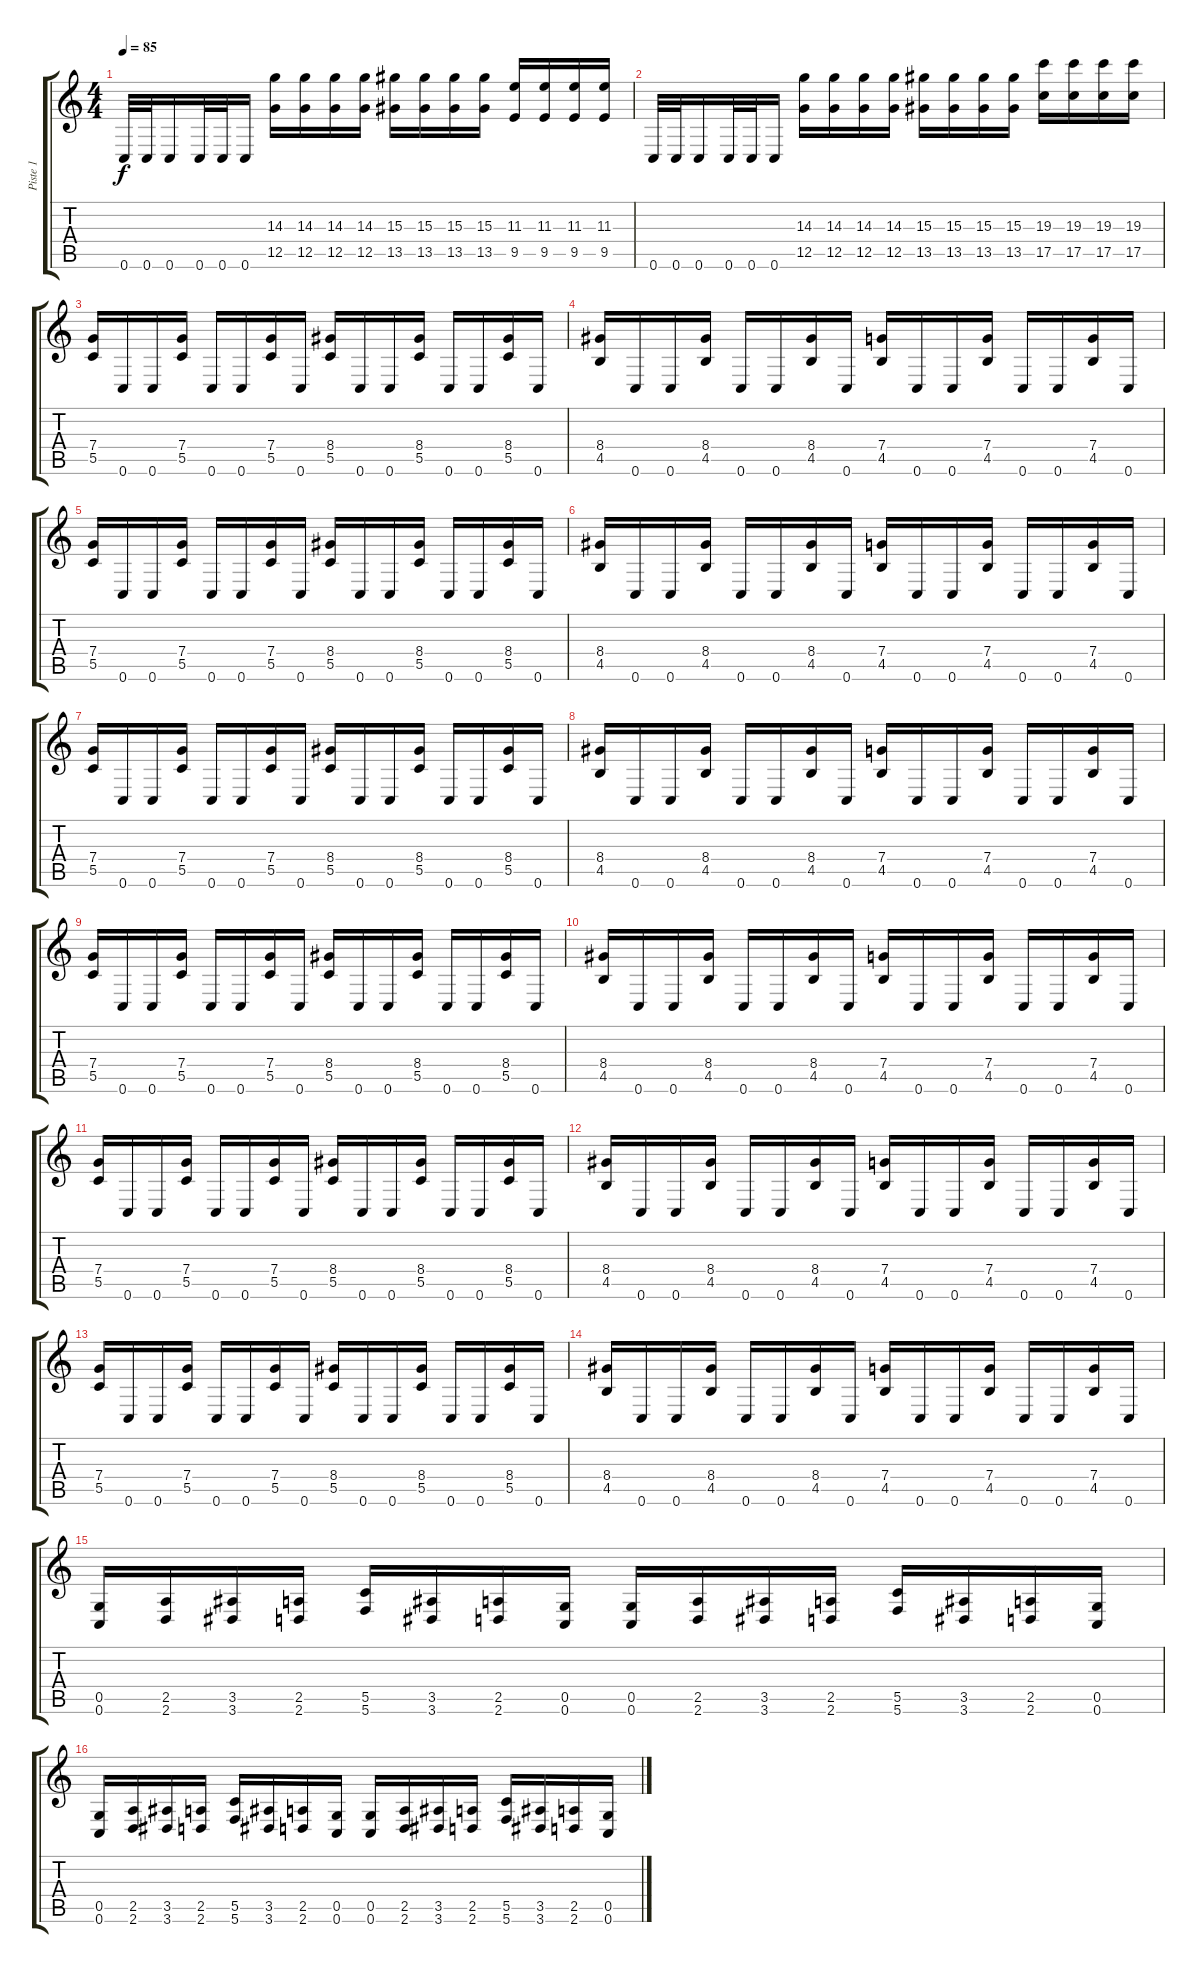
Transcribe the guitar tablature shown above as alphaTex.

\track ("Piste 1" "Piste 1") {instrument distortionguitar}
\staff {score tabs}
\tuning (D4 A3 F3 C3 G2 C2) {hide}
\ts (4 4)
\tempo 85
\clef g2
\ks c
0.6.32{dy f} 0.6.32 0.6.16 0.6.32 0.6.32 0.6.16 (14.3 12.5).16 (14.3 12.5).16 (14.3 12.5).16 (14.3 12.5).16 (15.3 13.5).16 (15.3 13.5).16 (15.3 13.5).16 (15.3 13.5).16 (11.3 9.5).16 (11.3 9.5).16 (11.3 9.5).16 (11.3 9.5).16 |
0.6.32 0.6.32 0.6.16 0.6.32 0.6.32 0.6.16 (14.3 12.5).16 (14.3 12.5).16 (14.3 12.5).16 (14.3 12.5).16 (15.3 13.5).16 (15.3 13.5).16 (15.3 13.5).16 (15.3 13.5).16 (19.3 17.5).16 (19.3 17.5).16 (19.3 17.5).16 (19.3 17.5).16 |
(7.4 5.5).16 0.6.16 0.6.16 (7.4 5.5).16 0.6.16 0.6.16 (7.4 5.5).16 0.6.16 (8.4 5.5).16 0.6.16 0.6.16 (8.4 5.5).16 0.6.16 0.6.16 (8.4 5.5).16 0.6.16 |
(8.4 4.5).16 0.6.16 0.6.16 (8.4 4.5).16 0.6.16 0.6.16 (8.4 4.5).16 0.6.16 (7.4 4.5).16 0.6.16 0.6.16 (7.4 4.5).16 0.6.16 0.6.16 (7.4 4.5).16 0.6.16 |
(7.4 5.5).16 0.6.16 0.6.16 (7.4 5.5).16 0.6.16 0.6.16 (7.4 5.5).16 0.6.16 (8.4 5.5).16 0.6.16 0.6.16 (8.4 5.5).16 0.6.16 0.6.16 (8.4 5.5).16 0.6.16 |
(8.4 4.5).16 0.6.16 0.6.16 (8.4 4.5).16 0.6.16 0.6.16 (8.4 4.5).16 0.6.16 (7.4 4.5).16 0.6.16 0.6.16 (7.4 4.5).16 0.6.16 0.6.16 (7.4 4.5).16 0.6.16 |
(7.4 5.5).16 0.6.16 0.6.16 (7.4 5.5).16 0.6.16 0.6.16 (7.4 5.5).16 0.6.16 (8.4 5.5).16 0.6.16 0.6.16 (8.4 5.5).16 0.6.16 0.6.16 (8.4 5.5).16 0.6.16 |
(8.4 4.5).16 0.6.16 0.6.16 (8.4 4.5).16 0.6.16 0.6.16 (8.4 4.5).16 0.6.16 (7.4 4.5).16 0.6.16 0.6.16 (7.4 4.5).16 0.6.16 0.6.16 (7.4 4.5).16 0.6.16 |
(7.4 5.5).16 0.6.16 0.6.16 (7.4 5.5).16 0.6.16 0.6.16 (7.4 5.5).16 0.6.16 (8.4 5.5).16 0.6.16 0.6.16 (8.4 5.5).16 0.6.16 0.6.16 (8.4 5.5).16 0.6.16 |
(8.4 4.5).16 0.6.16 0.6.16 (8.4 4.5).16 0.6.16 0.6.16 (8.4 4.5).16 0.6.16 (7.4 4.5).16 0.6.16 0.6.16 (7.4 4.5).16 0.6.16 0.6.16 (7.4 4.5).16 0.6.16 |
(7.4 5.5).16 0.6.16 0.6.16 (7.4 5.5).16 0.6.16 0.6.16 (7.4 5.5).16 0.6.16 (8.4 5.5).16 0.6.16 0.6.16 (8.4 5.5).16 0.6.16 0.6.16 (8.4 5.5).16 0.6.16 |
(8.4 4.5).16 0.6.16 0.6.16 (8.4 4.5).16 0.6.16 0.6.16 (8.4 4.5).16 0.6.16 (7.4 4.5).16 0.6.16 0.6.16 (7.4 4.5).16 0.6.16 0.6.16 (7.4 4.5).16 0.6.16 |
(7.4 5.5).16 0.6.16 0.6.16 (7.4 5.5).16 0.6.16 0.6.16 (7.4 5.5).16 0.6.16 (8.4 5.5).16 0.6.16 0.6.16 (8.4 5.5).16 0.6.16 0.6.16 (8.4 5.5).16 0.6.16 |
(8.4 4.5).16 0.6.16 0.6.16 (8.4 4.5).16 0.6.16 0.6.16 (8.4 4.5).16 0.6.16 (7.4 4.5).16 0.6.16 0.6.16 (7.4 4.5).16 0.6.16 0.6.16 (7.4 4.5).16 0.6.16 |
(0.5 0.6).16 (2.5 2.6).16 (3.5 3.6).16 (2.5 2.6).16 (5.5 5.6).16 (3.5 3.6).16 (2.5 2.6).16 (0.5 0.6).16 (0.5 0.6).16 (2.5 2.6).16 (3.5 3.6).16 (2.5 2.6).16 (5.5 5.6).16 (3.5 3.6).16 (2.5 2.6).16 (0.5 0.6).16 |
(0.5 0.6).16 (2.5 2.6).16 (3.5 3.6).16 (2.5 2.6).16 (5.5 5.6).16 (3.5 3.6).16 (2.5 2.6).16 (0.5 0.6).16 (0.5 0.6).16 (2.5 2.6).16 (3.5 3.6).16 (2.5 2.6).16 (5.5 5.6).16 (3.5 3.6).16 (2.5 2.6).16 (0.5 0.6).16
